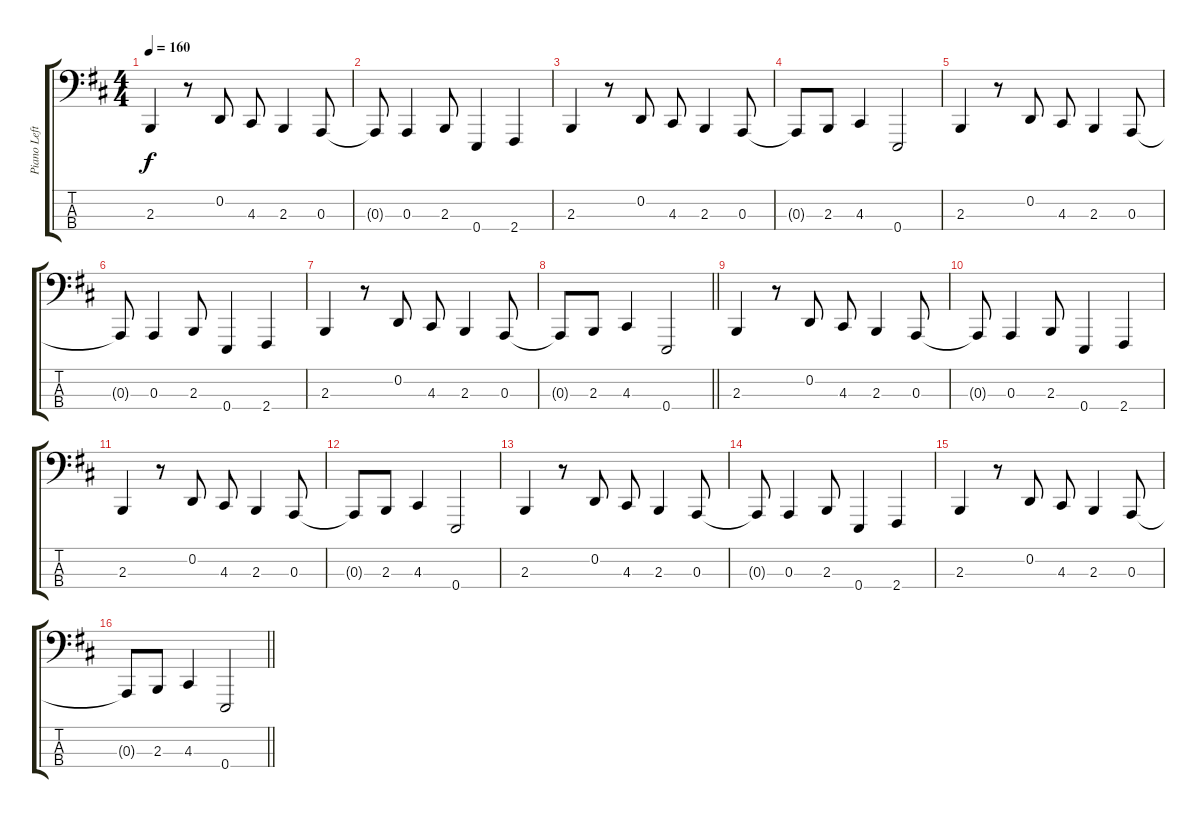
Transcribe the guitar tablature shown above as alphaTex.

\track ("Piano Left Hand" "Piano Left") {instrument electricgrandpiano}
\staff {score tabs}
\tuning (G2 D2 A1 E1) {hide}
\ts (4 4)
\tempo 160
\clef f4
\ks d
2.3.4{dy f} r.8 0.2.8 4.3.8 2.3.4 0.3.8 |
0.3{t}.8 0.3.4 2.3.8 0.4.4 2.4.4 |
2.3.4 r.8 0.2.8 4.3.8 2.3.4 0.3.8 |
0.3{t}.8 2.3.8 4.3.4 0.4.2 |
2.3.4 r.8 0.2.8 4.3.8 2.3.4 0.3.8 |
0.3{t}.8 0.3.4 2.3.8 0.4.4 2.4.4 |
2.3.4 r.8 0.2.8 4.3.8 2.3.4 0.3.8 |
\barLineRight lightlight
0.3{t}.8 2.3.8 4.3.4 0.4.2 |
2.3.4 r.8 0.2.8 4.3.8 2.3.4 0.3.8 |
0.3{t}.8 0.3.4 2.3.8 0.4.4 2.4.4 |
2.3.4 r.8 0.2.8 4.3.8 2.3.4 0.3.8 |
0.3{t}.8 2.3.8 4.3.4 0.4.2 |
2.3.4 r.8 0.2.8 4.3.8 2.3.4 0.3.8 |
0.3{t}.8 0.3.4 2.3.8 0.4.4 2.4.4 |
2.3.4 r.8 0.2.8 4.3.8 2.3.4 0.3.8 |
\barLineRight lightlight
0.3{t}.8 2.3.8 4.3.4 0.4.2
